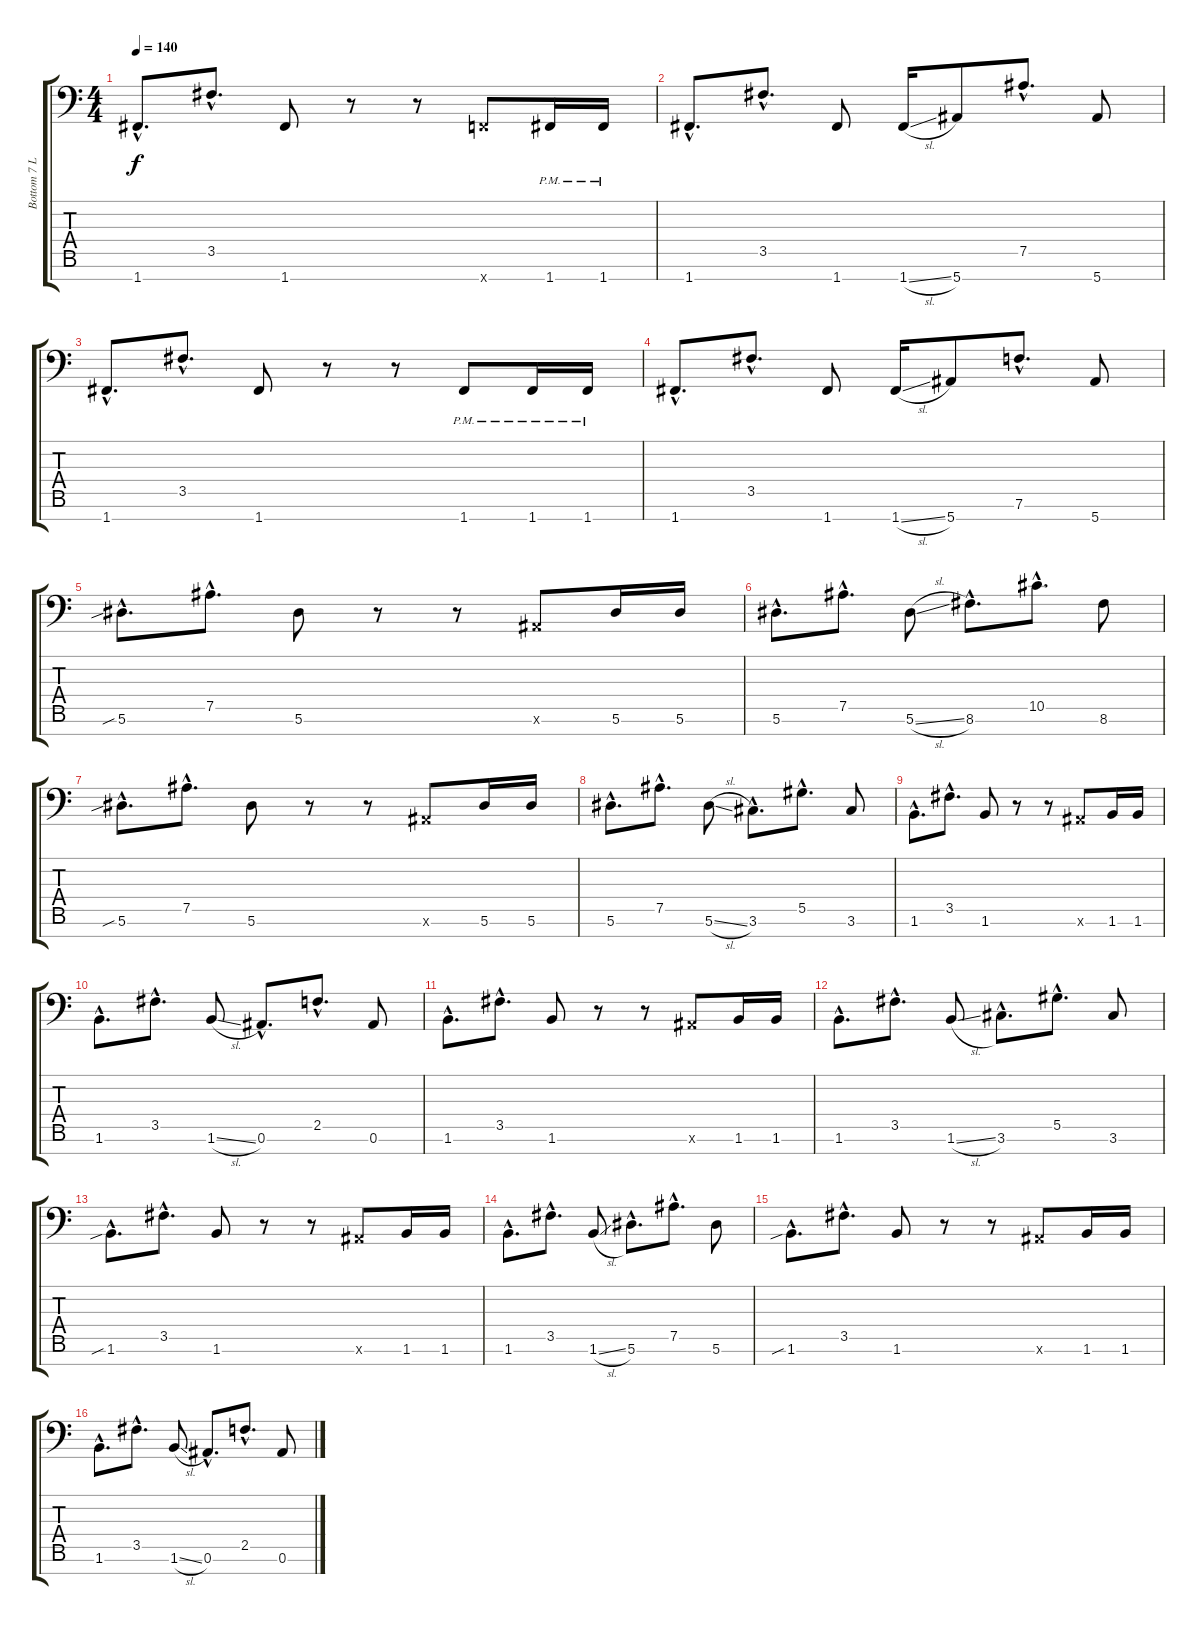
\track ("Bottom 7 Left Channel" "Bottom 7 L") {instrument distortionguitar}
\staff {score tabs}
\tuning (Bb3 Gb3 Db3 Ab2 Eb2 Bb1 F1) {hide}
\ts (4 4)
\tempo 140
\clef f4
\ks c
1.7{hac}.8{d dy f} 3.5{hac}.8{d} 1.7.8 r.8 r.8 0.7{x}.8 1.7{pm}.16 1.7{pm}.16 |
1.7{hac}.8{d} 3.5{hac}.8{d} 1.7.8 1.7{sl}.16 5.7.8 7.5{hac}.8{d} 5.7.8 |
1.7{hac}.8{d} 3.5{hac}.8{d} 1.7.8 r.8 r.8 1.7{pm}.8 1.7{pm}.16 1.7{pm}.16 |
1.7{hac}.8{d} 3.5{hac}.8{d} 1.7.8 1.7{sl}.16 5.7.8 7.6{hac}.8{d} 5.7.8 |
5.6{sib hac}.8{d} 7.5{hac}.8{d} 5.6.8 r.8 r.8 0.6{x}.8 5.6.16 5.6.16 |
5.6{hac}.8{d} 7.5{hac}.8{d} 5.6{sl}.8 8.6{hac}.8{d} 10.5{hac}.8{d} 8.6.8 |
5.6{sib hac}.8{d} 7.5{hac}.8{d} 5.6.8 r.8 r.8 0.6{x}.8 5.6.16 5.6.16 |
5.6{hac}.8{d} 7.5{hac}.8{d} 5.6{sl}.8 3.6{hac}.8{d} 5.5{hac}.8{d} 3.6.8 |
1.6{hac}.8{d} 3.5{hac}.8{d} 1.6.8 r.8 r.8 0.6{x}.8 1.6.16 1.6.16 |
1.6{hac}.8{d} 3.5{hac}.8{d} 1.6{sl}.8 0.6{hac}.8{d} 2.5{hac}.8{d} 0.6.8 |
1.6{hac}.8{d} 3.5{hac}.8{d} 1.6.8 r.8 r.8 0.6{x}.8 1.6.16 1.6.16 |
1.6{hac}.8{d} 3.5{hac}.8{d} 1.6{sl}.8 3.6{hac}.8{d} 5.5{hac}.8{d} 3.6.8 |
1.6{sib hac}.8{d} 3.5{hac}.8{d} 1.6.8 r.8 r.8 0.6{x}.8 1.6.16 1.6.16 |
1.6{hac}.8{d} 3.5{hac}.8{d} 1.6{sl}.8 5.6{hac}.8{d} 7.5{hac}.8{d} 5.6.8 |
1.6{sib hac}.8{d} 3.5{hac}.8{d} 1.6.8 r.8 r.8 0.6{x}.8 1.6.16 1.6.16 |
1.6{hac}.8{d} 3.5{hac}.8{d} 1.6{sl}.8 0.6{hac}.8{d} 2.5{hac}.8{d} 0.6.8
